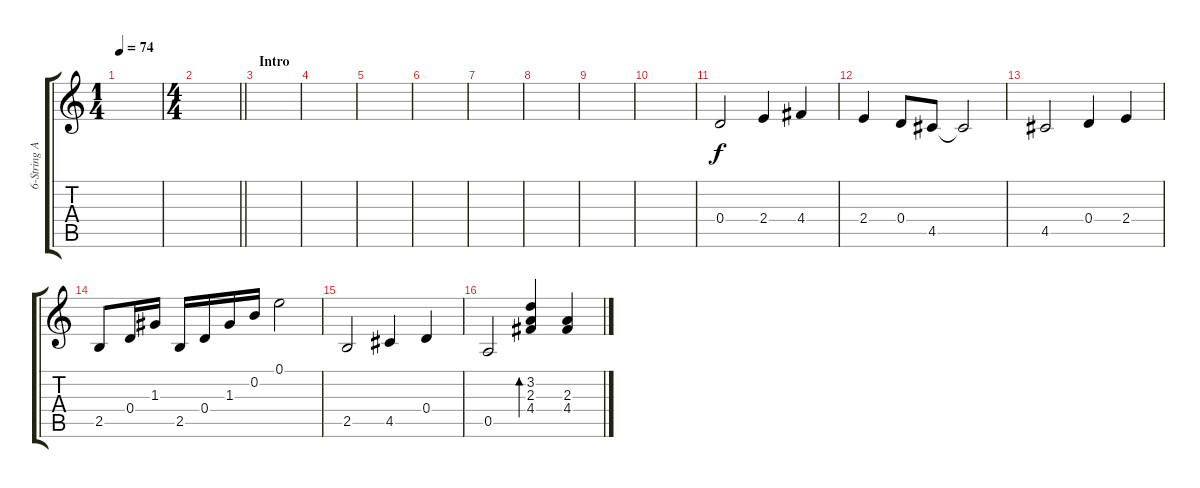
\track ("6-String Acoustic" "6-String A") {instrument acousticguitarnylon}
\staff {score tabs}
\tuning (E4 B3 G3 D3 A2 E2) {hide}
\ts (1 4)
\tempo 74
\clef g2
\ks c
|
\ts (4 4)
\barLineRight lightlight
|
\section ("" "Intro")
|
|
|
|
|
|
|
|
0.4.2 2.4.4 4.4.4 |
2.4.4 0.4.8 4.5.8 4.5{t}.2 |
4.5.2 0.4.4 2.4.4 |
2.5.8 0.4.16 1.3.16 2.5.16 0.4.16 1.3.16 0.2.16 0.1.2 |
2.5.2 4.5.4 0.4.4 |
0.5.2 (3.2 2.3 4.4).4{bd 120} (2.3 4.4).4
